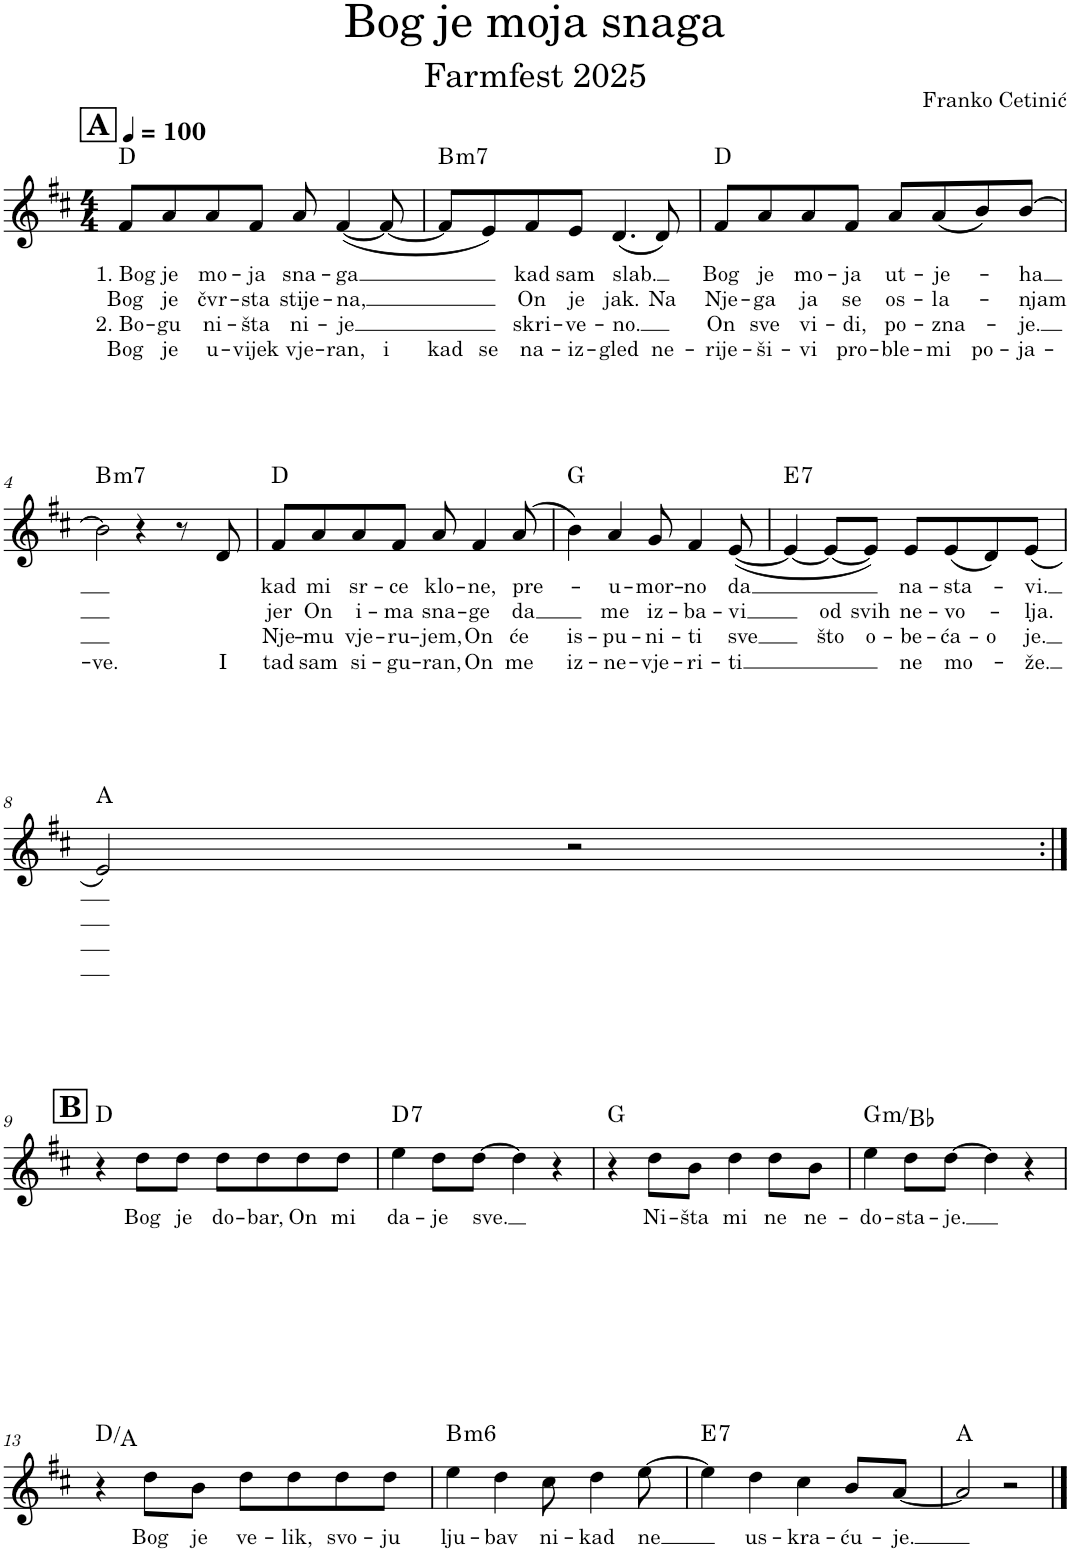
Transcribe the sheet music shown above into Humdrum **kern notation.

**kern	**text	**text	**text	**text	**harte
*part1	*part1	*part1	*part1	*part1	*part1
*staff1	*staff1	*staff1	*staff1	*staff1	*
*I"Piano, melodija	*	*	*	*	*
*I'Pno	*	*	*	*	*
*clefG2	*	*	*	*	*
*k[f#c#]	*	*	*	*	*
*M4/4	*	*	*	*	*
*MM100	*	*	*	*	*
!!LO:REH:place=s1:a:B:cj:fs=14:t=A
=1	=1	=1	=1	=1	=1
!	!LO:LY:b	!LO:LY:b	!LO:LY:b	!LO:LY:b	!
8f#/L	1. Bog	Bog	2. Bo-	Bog	D:maj
!	!LO:LY:b	!LO:LY:b	!LO:LY:b	!LO:LY:b	!
8a/	je	je	-gu	je	.
!	!LO:LY:b	!LO:LY:b	!LO:LY:b	!LO:LY:b	!
8a/	mo-	čvr-	ni-	u-	.
!	!LO:LY:b	!LO:LY:b	!LO:LY:b	!LO:LY:b	!
8f#/J	-ja	-sta	-šta	-vijek	.
!	!LO:LY:b	!LO:LY:b	!LO:LY:b	!LO:LY:b	!
8a/	sna-	stije-	ni-	vje-	.
!	!LO:LY:b	!LO:LY:b	!LO:LY:b	!LO:LY:b	!
([4f#/	-ga	-na,	-je	-ran,	.
!	!	!	!	!LO:LY:b	!
8f#/_	.	.	.	i	.
=2	=2	=2	=2	=2	=2
!	!	!	!	!LO:LY:b	!LO:H:kt=m7
8f#/L]	.	.	.	kad	B:min7
!	!	!	!	!LO:LY:b	!
8e/)	.	.	.	se	.
!	!LO:LY:b	!LO:LY:b	!LO:LY:b	!LO:LY:b	!
8f#/	kad	On	skri-	na-	.
!	!LO:LY:b	!LO:LY:b	!LO:LY:b	!LO:LY:b	!
8e/J	sam	je	-ve-	-iz-	.
!	!LO:LY:b	!LO:LY:b	!LO:LY:b	!LO:LY:b	!
(4.d/	slab.	jak.	-no.	-gled	.
!	!	!LO:LY:b	!	!LO:LY:b	!
8d/)	.	Na	.	ne-	.
=3	=3	=3	=3	=3	=3
!	!LO:LY:b	!LO:LY:b	!LO:LY:b	!LO:LY:b	!
8f#/L	Bog	Nje-	On	-rije-	D:maj
!	!LO:LY:b	!LO:LY:b	!LO:LY:b	!LO:LY:b	!
8a/	je	-ga	sve	-ši-	.
!	!LO:LY:b	!LO:LY:b	!LO:LY:b	!LO:LY:b	!
8a/	mo-	ja	vi-	-vi	.
!	!LO:LY:b	!LO:LY:b	!LO:LY:b	!LO:LY:b	!
8f#/J	-ja	se	-di,	pro-	.
!	!LO:LY:b	!LO:LY:b	!LO:LY:b	!LO:LY:b	!
8a/L	ut-	os-	po-	-ble-	.
!	!LO:LY:b	!LO:LY:b	!LO:LY:b	!LO:LY:b	!
(8a/	-je-	-la-	-zna-	-mi	.
!	!	!	!	!LO:LY:b	!
8b/)	.	.	.	po-	.
!	!LO:LY:b	!LO:LY:b	!LO:LY:b	!LO:LY:b	!
[8b/J	-ha	-njam	-je.	-ja-	.
!!LO:LB:g=z
=4	=4	=4	=4	=4	=4
!	!	!	!	!LO:LY:b	!LO:H:kt=m7
2b\]	.	.	.	-ve.	B:min7
4r	.	.	.	.	.
8r	.	.	.	.	.
!	!	!	!	!LO:LY:b	!
8d/	.	.	.	I	.
=5	=5	=5	=5	=5	=5
!	!LO:LY:b	!LO:LY:b	!LO:LY:b	!LO:LY:b	!
8f#/L	kad	jer	Nje-	tad	D:maj
!	!LO:LY:b	!LO:LY:b	!LO:LY:b	!LO:LY:b	!
8a/	mi	On	-mu	sam	.
!	!LO:LY:b	!LO:LY:b	!LO:LY:b	!LO:LY:b	!
8a/	sr-	i-	vje-	si-	.
!	!LO:LY:b	!LO:LY:b	!LO:LY:b	!LO:LY:b	!
8f#/J	-ce	-ma	-ru-	-gu-	.
!	!LO:LY:b	!LO:LY:b	!LO:LY:b	!LO:LY:b	!
8a/	klo-	sna-	-jem,	-ran,	.
!	!LO:LY:b	!LO:LY:b	!LO:LY:b	!LO:LY:b	!
4f#/	-ne,	-ge	On	On	.
!	!LO:LY:b	!LO:LY:b	!LO:LY:b	!LO:LY:b	!
(8a/	pre-	da	će	me	.
=6	=6	=6	=6	=6	=6
!	!	!	!LO:LY:b	!LO:LY:b	!
4b\)	.	.	is-	iz-	G:maj
!	!LO:LY:b	!LO:LY:b	!LO:LY:b	!LO:LY:b	!
4a/	-u-	me	-pu-	-ne-	.
!	!LO:LY:b	!LO:LY:b	!LO:LY:b	!LO:LY:b	!
8g/	-mor-	iz-	-ni-	-vje-	.
!	!LO:LY:b	!LO:LY:b	!LO:LY:b	!LO:LY:b	!
4f#/	-no	-ba-	-ti	-ri-	.
!	!LO:LY:b	!LO:LY:b	!LO:LY:b	!LO:LY:b	!
([8e/	da	-vi	sve	-ti	.
=7	=7	=7	=7	=7	=7
!	!	!	!	!	!LO:H:kt=7
4e/_	.	.	.	.	E:7
!	!	!LO:LY:b	!LO:LY:b	!	!
8e/L_	.	od	što	.	.
!	!	!LO:LY:b	!LO:LY:b	!	!
8e/J])	.	svih	o-	.	.
!	!LO:LY:b	!LO:LY:b	!LO:LY:b	!LO:LY:b	!
8e/L	na-	ne-	-be-	ne	.
!	!LO:LY:b	!LO:LY:b	!LO:LY:b	!LO:LY:b	!
(8e/	-sta-	-vo-	-ća-	mo-	.
!	!	!	!LO:LY:b	!	!
8d/)	.	.	-o	.	.
!	!LO:LY:b	!LO:LY:b	!LO:LY:b	!LO:LY:b	!
(8e/J	-vi.	-lja.	je.	-že.	.
!!LO:LB:g=z
=8	=8	=8	=8	=8	=8
2e/)	.	.	.	.	A:maj
2r	.	.	.	.	.
!!LO:LB:g=z
!!LO:REH:place=s1:a:B:cj:fs=14:t=B
=9:|!	=9:|!	=9:|!	=9:|!	=9:|!	=9:|!
4r	.	.	.	.	D:maj
!	!LO:LY:b	!	!	!	!
8dd\L	Bog	.	.	.	.
!	!LO:LY:b	!	!	!	!
8dd\J	je	.	.	.	.
!	!LO:LY:b	!	!	!	!
8dd\L	do-	.	.	.	.
!	!LO:LY:b	!	!	!	!
8dd\	-bar,	.	.	.	.
!	!LO:LY:b	!	!	!	!
8dd\	On	.	.	.	.
!	!LO:LY:b	!	!	!	!
8dd\J	mi	.	.	.	.
=10	=10	=10	=10	=10	=10
!	!LO:LY:b	!	!	!	!LO:H:kt=7
4ee\	da-	.	.	.	D:7
!	!LO:LY:b	!	!	!	!
8dd\L	-je	.	.	.	.
!	!LO:LY:b	!	!	!	!
[8dd\J	sve.	.	.	.	.
4dd\]	.	.	.	.	.
4r	.	.	.	.	.
=11	=11	=11	=11	=11	=11
4r	.	.	.	.	G:maj
!	!LO:LY:b	!	!	!	!
8dd\L	Ni-	.	.	.	.
!	!LO:LY:b	!	!	!	!
8b\J	-šta	.	.	.	.
!	!LO:LY:b	!	!	!	!
4dd\	mi	.	.	.	.
!	!LO:LY:b	!	!	!	!
8dd\L	ne	.	.	.	.
!	!LO:LY:b	!	!	!	!
8b\J	ne-	.	.	.	.
=12	=12	=12	=12	=12	=12
!	!LO:LY:b	!	!	!	!LO:H:kt=m
4ee\	-do-	.	.	.	G:min/b3
!	!LO:LY:b	!	!	!	!
8dd\L	-sta-	.	.	.	.
!	!LO:LY:b	!	!	!	!
[8dd\J	-je.	.	.	.	.
4dd\]	.	.	.	.	.
4r	.	.	.	.	.
!!LO:LB:g=z
=13	=13	=13	=13	=13	=13
4r	.	.	.	.	D:maj/5
!	!LO:LY:b	!	!	!	!
8dd\L	Bog	.	.	.	.
!	!LO:LY:b	!	!	!	!
8b\J	je	.	.	.	.
!	!LO:LY:b	!	!	!	!
8dd\L	ve-	.	.	.	.
!	!LO:LY:b	!	!	!	!
8dd\	-lik,	.	.	.	.
!	!LO:LY:b	!	!	!	!
8dd\	svo-	.	.	.	.
!	!LO:LY:b	!	!	!	!
8dd\J	-ju	.	.	.	.
=14	=14	=14	=14	=14	=14
!	!LO:LY:b	!	!	!	!LO:H:kt=m6
4ee\	lju-	.	.	.	B:min6
!	!LO:LY:b	!	!	!	!
4dd\	-bav	.	.	.	.
!	!LO:LY:b	!	!	!	!
8cc#\	ni-	.	.	.	.
!	!LO:LY:b	!	!	!	!
4dd\	-kad	.	.	.	.
!	!LO:LY:b	!	!	!	!
[8ee\	ne	.	.	.	.
=15	=15	=15	=15	=15	=15
!	!	!	!	!	!LO:H:kt=7
4ee\]	.	.	.	.	E:7
!	!LO:LY:b	!	!	!	!
4dd\	us-	.	.	.	.
!	!LO:LY:b	!	!	!	!
4cc#\	-kra-	.	.	.	.
!	!LO:LY:b	!	!	!	!
8b/L	-ću-	.	.	.	.
!	!LO:LY:b	!	!	!	!
[8a/J	-je.	.	.	.	.
=16	=16	=16	=16	=16	=16
2a/]	.	.	.	.	A:maj
2r	.	.	.	.	.
==	==	==	==	==	==
*-	*-	*-	*-	*-	*-
